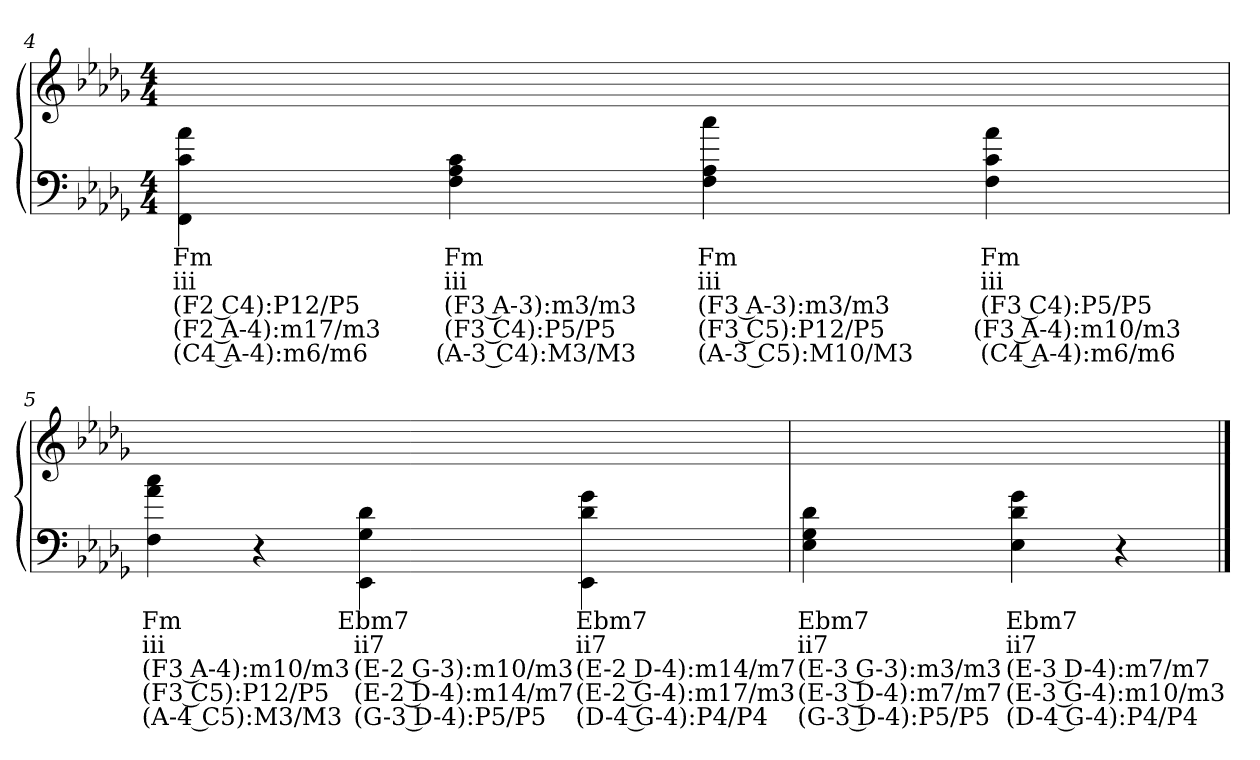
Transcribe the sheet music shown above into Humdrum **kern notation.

**kern	**text	**text	**text	**text	**text	**kern
*part2	*part2	*part2	*part2	*part2	*part2	*part1
*staff2	*staff2	*staff2	*staff2	*staff2	*staff2	*staff1
*clefF4	*	*	*	*	*	*clefG2
*k[b-e-a-d-g-]	*	*	*	*	*	*k[b-e-a-d-g-]
*D-:	*	*	*	*	*	*D-:
*M4/4	*	*	*	*	*	*M4/4
=4	=4	=4	=4	=4	=4	=4
4FF 4c 4a-	Fm	iii	(F2 C4):P12/P5	(F2 A-4):m17/m3	(C4 A-4):m6/m6	1ryy
4F 4A- 4c	Fm	iii	(F3 A-3):m3/m3	(F3 C4):P5/P5	(A-3 C4):M3/M3	.
4F 4A- 4cc	Fm	iii	(F3 A-3):m3/m3	(F3 C5):P12/P5	(A-3 C5):M10/M3	.
4F 4c 4a-	Fm	iii	(F3 C4):P5/P5	(F3 A-4):m10/m3	(C4 A-4):m6/m6	.
=5	=5	=5	=5	=5	=5	=5
4F 4a- 4cc	Fm	iii	(F3 A-4):m10/m3	(F3 C5):P12/P5	(A-4 C5):M3/M3	1ryy
4r	.	.	.	.	.	.
4EE- 4G- 4d-	Ebm7	ii7	(E-2 G-3):m10/m3	(E-2 D-4):m14/m7	(G-3 D-4):P5/P5	.
4EE- 4d- 4g-	Ebm7	ii7	(E-2 D-4):m14/m7	(E-2 G-4):m17/m3	(D-4 G-4):P4/P4	.
=6	=6	=6	=6	=6	=6	=6
4E- 4G- 4d-	Ebm7	ii7	(E-3 G-3):m3/m3	(E-3 D-4):m7/m7	(G-3 D-4):P5/P5	2.ryy
4E- 4d- 4g-	Ebm7	ii7	(E-3 D-4):m7/m7	(E-3 G-4):m10/m3	(D-4 G-4):P4/P4	.
4r	.	.	.	.	.	.
==	==	==	==	==	==	==
*-	*-	*-	*-	*-	*-	*-
